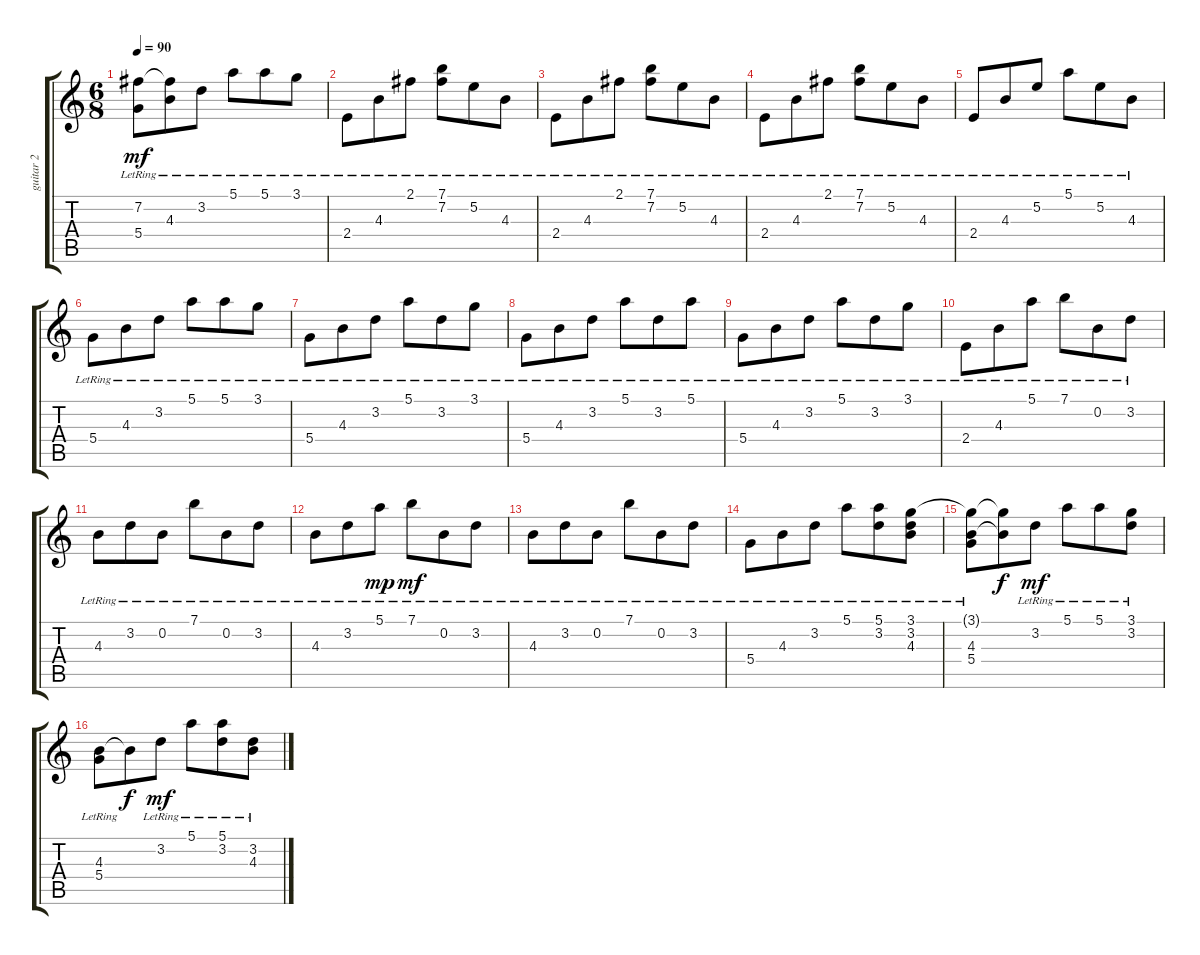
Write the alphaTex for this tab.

\track ("guitar 2" "guitar 2") {instrument acousticguitarnylon}
\staff {score tabs}
\tuning (E4 B3 G3 D3 A2 E2) {hide}
\ts (6 8)
\tempo 90
\clef g2
\ks c
(7.2 5.4{lr}).8{dy mf} (7.2{t} 4.3{lr}).8 3.2{lr}.8 5.1{lr}.8 5.1{lr}.8 3.1{lr}.8 |
2.4{lr}.8 4.3{lr}.8 2.1{lr}.8 (7.1{lr} 7.2).8 5.2{lr}.8 4.3{lr}.8 |
2.4{lr}.8 4.3{lr}.8 2.1{lr}.8 (7.1{lr} 7.2).8 5.2{lr}.8 4.3{lr}.8 |
2.4{lr}.8 4.3{lr}.8 2.1{lr}.8 (7.1{lr} 7.2).8 5.2{lr}.8 4.3{lr}.8 |
2.4{lr}.8 4.3{lr}.8 5.2{lr}.8 5.1{lr}.8 5.2{lr}.8 4.3{lr}.8 |
5.4{lr}.8 4.3{lr}.8 3.2{lr}.8 5.1{lr}.8 5.1{lr}.8 3.1{lr}.8 |
5.4{lr}.8 4.3{lr}.8 3.2{lr}.8 5.1{lr}.8 3.2{lr}.8 3.1{lr}.8 |
5.4{lr}.8 4.3{lr}.8 3.2{lr}.8 5.1{lr}.8 3.2{lr}.8 5.1{lr}.8 |
5.4{lr}.8 4.3{lr}.8 3.2{lr}.8 5.1{lr}.8 3.2{lr}.8 3.1{lr}.8 |
2.4{lr}.8 4.3{lr}.8 5.1{lr}.8 7.1{lr}.8 0.2{lr}.8 3.2{lr}.8 |
4.3{lr}.8 3.2{lr}.8 0.2{lr}.8 7.1{lr}.8 0.2{lr}.8 3.2{lr}.8 |
4.3{lr}.8 3.2{lr}.8 5.1{lr}.8{dy mp} 7.1{lr}.8{dy mf} 0.2{lr}.8 3.2{lr}.8 |
4.3{lr}.8 3.2{lr}.8 0.2{lr}.8 7.1{lr}.8 0.2{lr}.8 3.2{lr}.8 |
5.4{lr}.8 4.3{lr}.8 3.2{lr}.8 5.1{lr}.8 (5.1 3.2{lr}).8 (3.1 3.2 4.3{lr}).8 |
(3.1{t} 4.3{lr} 5.4{lr}).8 (3.1{t} 4.3{t}).8{dy f} 3.2{lr}.8{dy mf} 5.1{lr}.8 5.1{lr}.8 (3.1{lr} 3.2{lr}).8 |
(4.3{lr} 5.4{lr}).8 4.3{t}.8{dy f} 3.2{lr}.8{dy mf} 5.1{lr}.8 (5.1{lr} 3.2{lr}).8 (3.2 4.3{lr}).8
